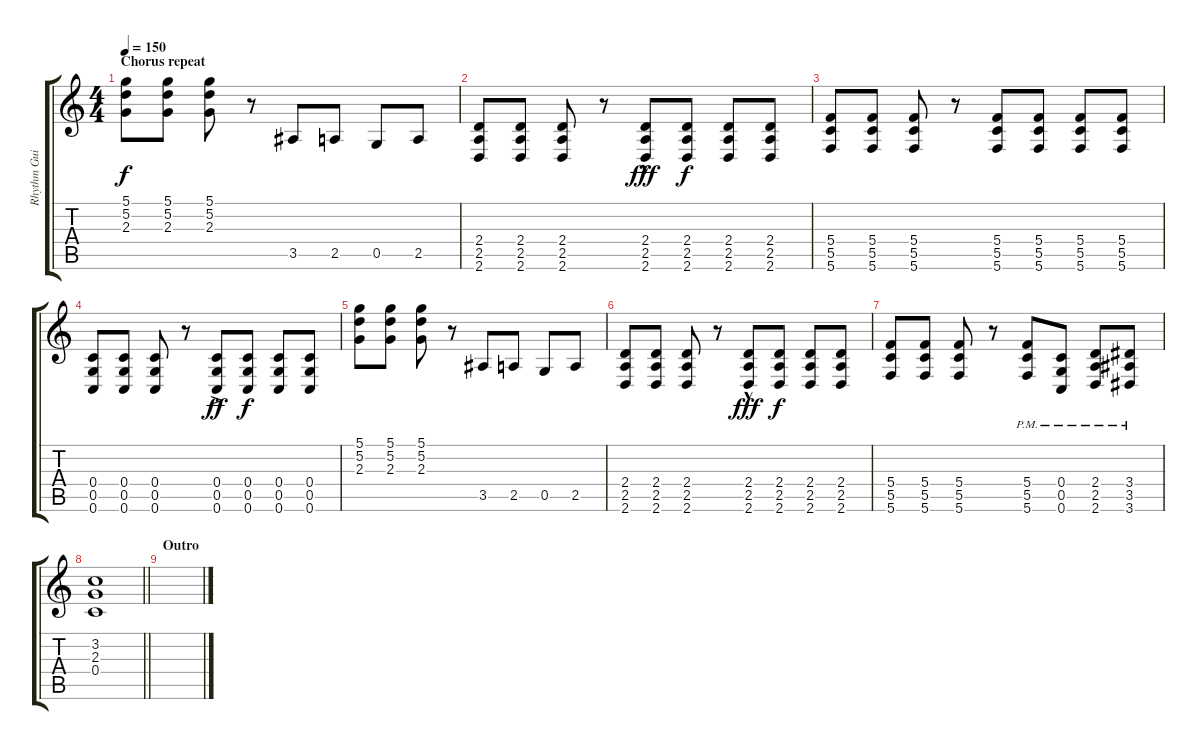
\track ("Rhythm Guitar" "Rhythm Gui") {instrument distortionguitar}
\staff {score tabs}
\tuning (D4 A3 F3 C3 G2 C2) {hide}
\ts (4 4)
\section ("" "Chorus repeat")
\tempo 150
\clef g2
\ks c
(5.1 5.2 2.3).8{dy f} (5.1 5.2 2.3).8 (5.1 5.2 2.3).8 r.8 3.5.8 2.5.8 0.5.8 2.5.8 |
(2.4 2.5 2.6).8 (2.4 2.5 2.6).8 (2.4 2.5 2.6).8 r.8 (2.4{hac} 2.5{hac} 2.6{hac}).8{dy fff} (2.4 2.5 2.6).8{dy f} (2.4 2.5 2.6).8 (2.4 2.5 2.6).8 |
(5.4 5.5 5.6).8 (5.4 5.5 5.6).8 (5.4 5.5 5.6).8 r.8 (5.4 5.5 5.6).8 (5.4 5.5 5.6).8 (5.4 5.5 5.6).8 (5.4 5.5 5.6).8 |
(0.4 0.5 0.6).8 (0.4 0.5 0.6).8 (0.4 0.5 0.6).8 r.8 (0.4{ac} 0.5{ac} 0.6{ac}).8{dy ff} (0.4 0.5 0.6).8{dy f} (0.4 0.5 0.6).8 (0.4 0.5 0.6).8 |
(5.1 5.2 2.3).8 (5.1 5.2 2.3).8 (5.1 5.2 2.3).8 r.8 3.5.8 2.5.8 0.5.8 2.5.8 |
(2.4 2.5 2.6).8 (2.4 2.5 2.6).8 (2.4 2.5 2.6).8 r.8 (2.4{hac} 2.5{hac} 2.6{hac}).8{dy fff} (2.4 2.5 2.6).8{dy f} (2.4 2.5 2.6).8 (2.4 2.5 2.6).8 |
(5.4 5.5 5.6).8 (5.4 5.5 5.6).8 (5.4 5.5 5.6).8 r.8 (5.4{pm} 5.5{pm} 5.6).8 (0.4{pm} 0.5{pm} 0.6).8 (2.4{pm} 2.5{pm} 2.6{pm}).8 (3.4{pm} 3.5{pm} 3.6{pm}).8 |
\barLineRight lightlight
(3.2 2.3 0.4).1 |
\section ("" "Outro")
